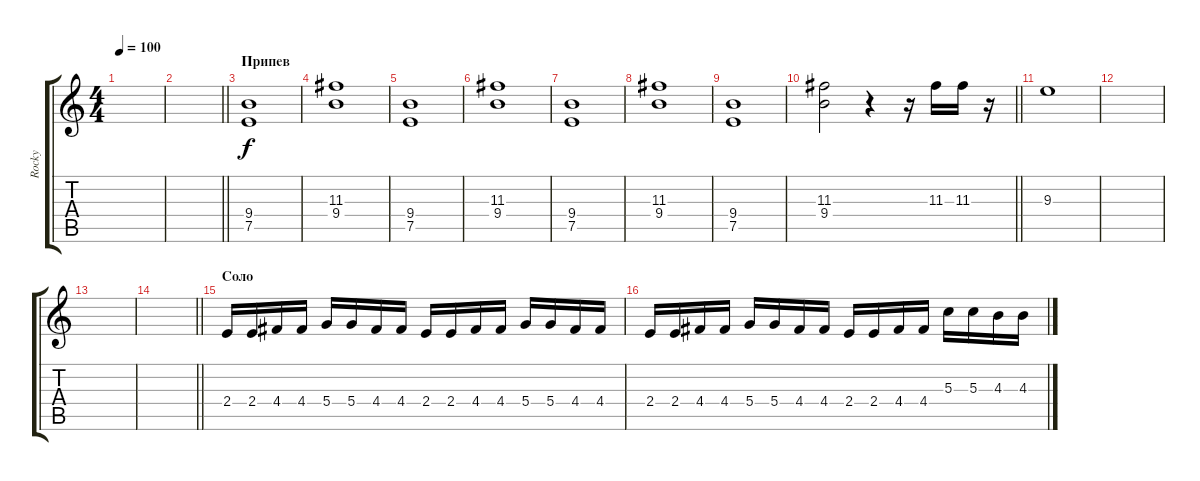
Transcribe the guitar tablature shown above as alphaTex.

\track ("Rocky" "Rocky") {instrument acousticguitarsteel}
\staff {score tabs}
\tuning (E4 B3 G3 D3 A2 E2) {hide}
\ts (4 4)
\tempo 100
\clef g2
\ks c
|
\barLineRight lightlight
|
\section ("" "Припев")
(9.4 7.5).1 |
(11.3 9.4).1 |
(9.4 7.5).1{instrument overdrivenguitar} |
(11.3 9.4).1 |
(9.4 7.5).1{instrument overdrivenguitar} |
(11.3 9.4).1 |
(9.4 7.5).1{instrument overdrivenguitar} |
\barLineRight lightlight
(11.3 9.4).2 r.4 r.16 11.3.16 11.3.16 r.16 |
9.3.1 |
|
|
\barLineRight lightlight
|
\section ("" "Соло")
2.4.16 2.4.16 4.4.16 4.4.16 5.4.16 5.4.16 4.4.16 4.4.16 2.4.16 2.4.16 4.4.16 4.4.16 5.4.16 5.4.16 4.4.16 4.4.16 |
2.4.16 2.4.16 4.4.16 4.4.16 5.4.16 5.4.16 4.4.16 4.4.16 2.4.16 2.4.16 4.4.16 4.4.16 5.3.16 5.3.16 4.3.16 4.3.16
